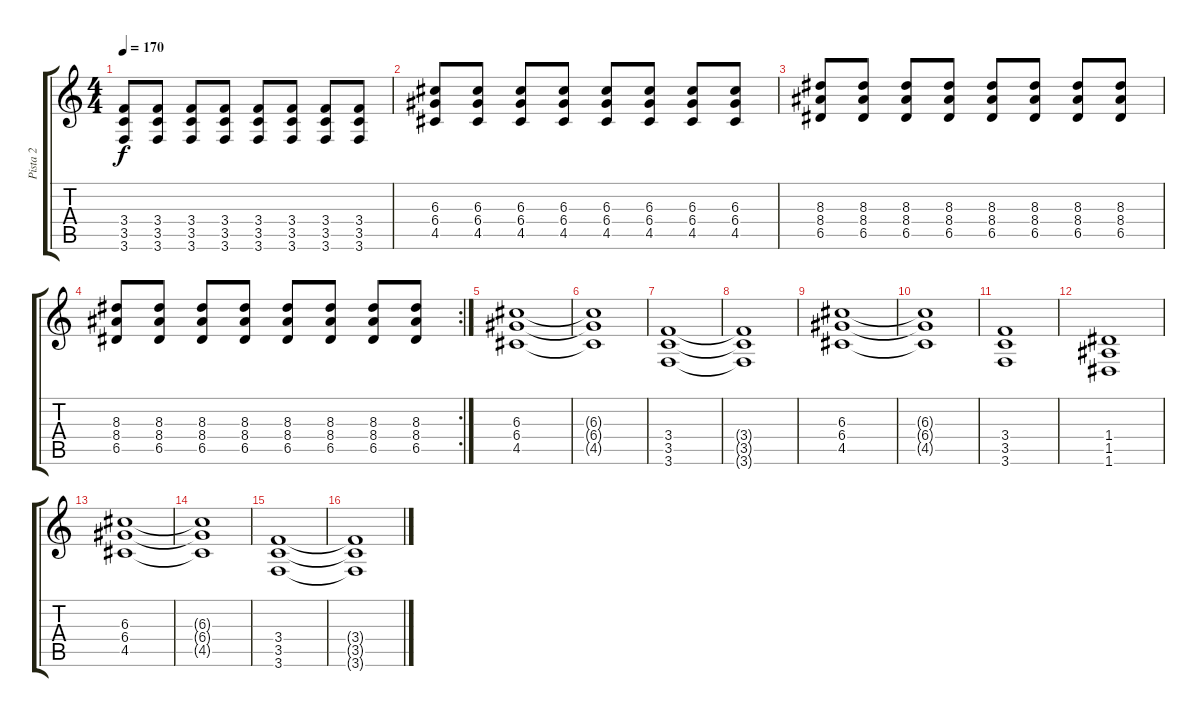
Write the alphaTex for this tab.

\track ("Pista 2" "Pista 2") {instrument distortionguitar}
\staff {score tabs}
\tuning (E4 B3 G3 D3 A2 D2) {hide}
\ts (4 4)
\tempo 170
\clef g2
\ks c
(3.4 3.5 3.6).8{dy f} (3.4 3.5 3.6).8 (3.4 3.5 3.6).8 (3.4 3.5 3.6).8 (3.4 3.5 3.6).8 (3.4 3.5 3.6).8 (3.4 3.5 3.6).8 (3.4 3.5 3.6).8 |
(6.3 6.4 4.5).8 (6.3 6.4 4.5).8 (6.3 6.4 4.5).8 (6.3 6.4 4.5).8 (6.3 6.4 4.5).8 (6.3 6.4 4.5).8 (6.3 6.4 4.5).8 (6.3 6.4 4.5).8 |
(8.3 8.4 6.5).8 (8.3 8.4 6.5).8 (8.3 8.4 6.5).8 (8.3 8.4 6.5).8 (8.3 8.4 6.5).8 (8.3 8.4 6.5).8 (8.3 8.4 6.5).8 (8.3 8.4 6.5).8 |
\rc 2
(8.3 8.4 6.5).8 (8.3 8.4 6.5).8 (8.3 8.4 6.5).8 (8.3 8.4 6.5).8 (8.3 8.4 6.5).8 (8.3 8.4 6.5).8 (8.3 8.4 6.5).8 (8.3 8.4 6.5).8 |
(6.3 6.4 4.5).1 |
(6.3{t} 6.4{t} 4.5{t}).1 |
(3.4 3.5 3.6).1 |
(3.4{t} 3.5{t} 3.6{t}).1 |
(6.3 6.4 4.5).1 |
(6.3{t} 6.4{t} 4.5{t}).1 |
(3.4 3.5 3.6).1 |
(1.4 1.5 1.6).1 |
(6.3 6.4 4.5).1 |
(6.3{t} 6.4{t} 4.5{t}).1 |
(3.4 3.5 3.6).1 |
(3.4{t} 3.5{t} 3.6{t}).1
